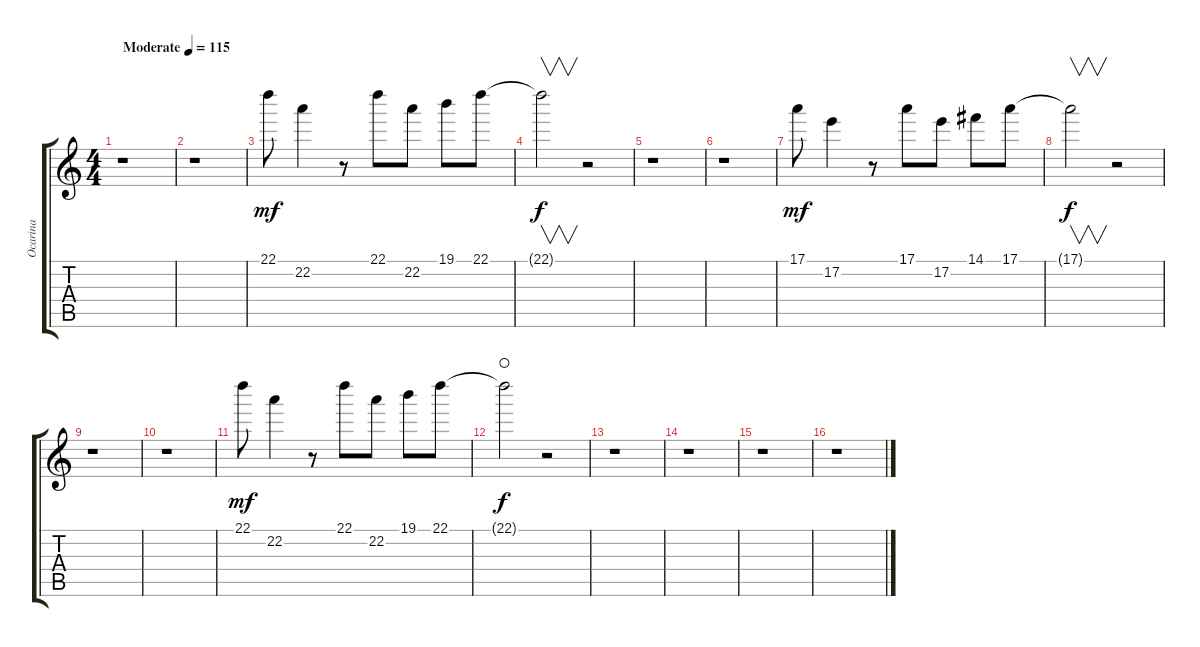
\track ("Ocarina" "Ocarina") {instrument distortionguitar}
\staff {score tabs}
\tuning (E4 B3 G3 D3 A2 E2) {hide}
\ts (4 4)
\tempo (115 "Moderate")
\clef g2
\ks c
r.1{dy mf instrument distortionguitar} |
r.1 |
22.1.8{volume 12} 22.2.4 r.8 22.1.8 22.2.8 19.1.8 22.1.8 |
22.1{t}.2{v dy f} r.2 |
r.1 |
r.1 |
17.1.8{dy mf volume 12} 17.2.4 r.8 17.1.8 17.2.8 14.1.8 17.1.8 |
17.1{t}.2{v dy f} r.2 |
r.1 |
r.1 |
22.1.8{dy mf volume 12} 22.2.4 r.8 22.1.8 22.2.8 19.1.8 22.1.8 |
22.1{t}.2{dy f waho} r.2 |
r.1 |
r.1 |
r.1 |
r.1
